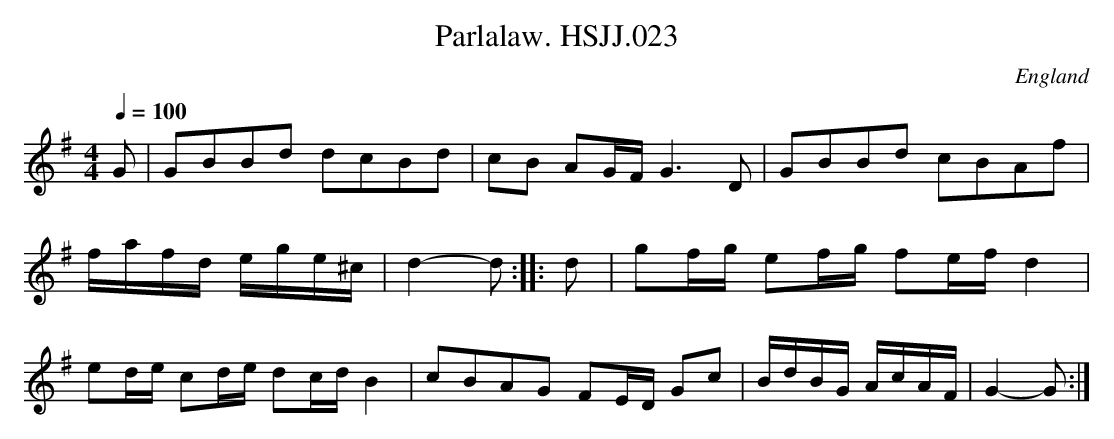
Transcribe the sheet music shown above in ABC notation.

X:1
T:Parlalaw. HSJJ.023
L:1/8
M:4/4
O:England
Q:1/4=100
K:G
G|GBBd dcBd|cB AG/F/G3D|GBBd cBAf|!
f/a/f/d/ e/g/e/^c/|d2-d::d|gf/g/ ef/g/ fe/f/d2|!
ed/e/ cd/e/ dc/d/B2|cBAG FE/D/ Gc|\
B/d/B/G/ A/c/A/F/|G2-G:|
